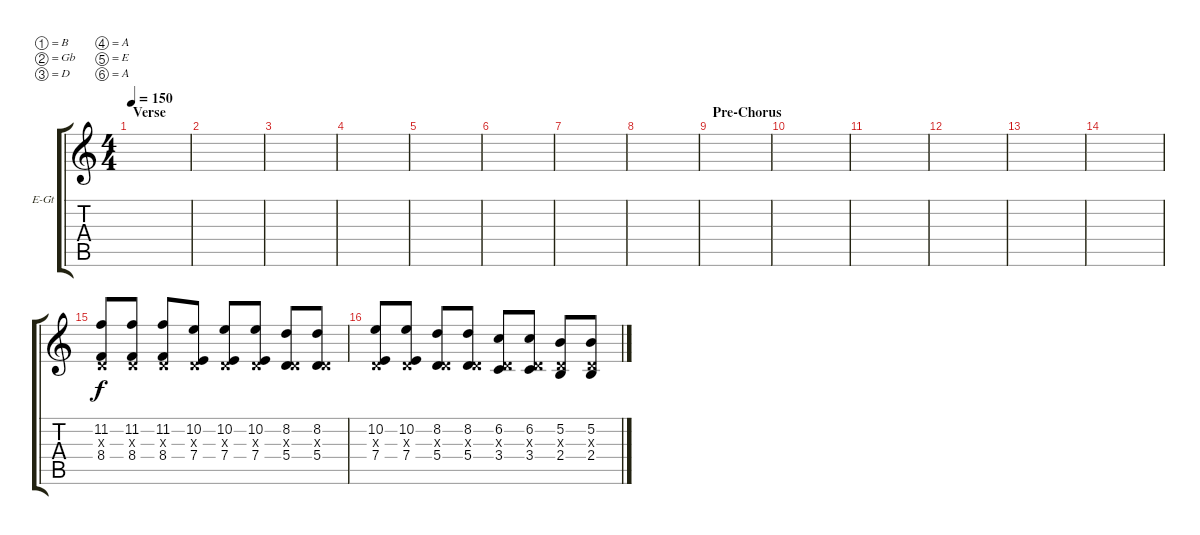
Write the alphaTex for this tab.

\bracketExtendMode groupsimilarinstruments
\firstSystemTrackNameOrientation horizontal
\otherSystemsTrackNameOrientation horizontal
\track ("Lead Guitar 1" "E-Gt") {instrument distortionguitar}
\staff {score tabs}
\tuning (B3 Gb3 D3 A2 E2 A1)
\ts (4 4)
\section ("" "Verse")
\tempo 150
\clef g2
\scale
0.333333
\ks aminor
|
\scale
0.333333 |
\scale
0.333333 |
\scale
0.333333 |
|
|
|
|
\section ("" "Pre-Chorus")
\scale
0.333333 |
\scale
0.333333 |
\scale
0.333333 |
\scale
0.333333 |
\scale
0.333333 |
\scale
0.333333 |
\scale
0.333333 (8.4 11.2 0.3{x}).8 (8.4 11.2 0.3{x}).8 (8.4 11.2 0.3{x}).8 (7.4 10.2 0.3{x}).8 (7.4 10.2 0.3{x}).8 (7.4 10.2 0.3{x}).8 (5.4 8.2 0.3{x}).8 (5.4 8.2 0.3{x}).8 |
\scale
0.333333 (7.4 10.2 0.3{x}).8 (7.4 10.2 0.3{x}).8 (5.4 8.2 0.3{x}).8 (5.4 8.2 0.3{x}).8 (3.4 6.2 0.3{x}).8 (3.4 6.2 0.3{x}).8 (2.4 5.2 0.3{x}).8 (2.4 5.2 0.3{x}).8
